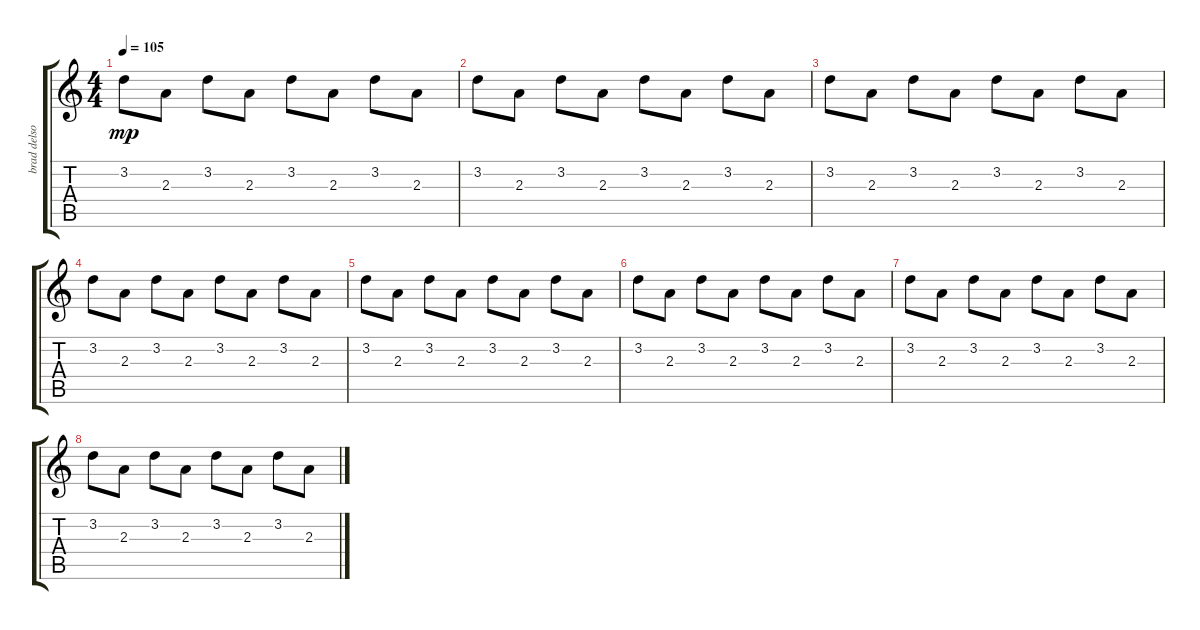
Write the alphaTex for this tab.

\track ("brad delson" "brad delso") {instrument electricguitarjazz}
\staff {score tabs}
\tuning (E4 B3 G3 D3 A2 E2) {hide}
\ts (4 4)
\tempo 105
\clef g2
\ks c
3.2.8{dy mp} 2.3.8 3.2.8 2.3.8 3.2.8 2.3.8 3.2.8 2.3.8 |
3.2.8 2.3.8 3.2.8 2.3.8 3.2.8 2.3.8 3.2.8 2.3.8 |
3.2.8 2.3.8 3.2.8 2.3.8 3.2.8 2.3.8 3.2.8 2.3.8 |
3.2.8 2.3.8 3.2.8 2.3.8 3.2.8 2.3.8 3.2.8 2.3.8 |
3.2.8 2.3.8 3.2.8 2.3.8 3.2.8 2.3.8 3.2.8 2.3.8 |
3.2.8 2.3.8 3.2.8 2.3.8 3.2.8 2.3.8 3.2.8 2.3.8 |
3.2.8 2.3.8 3.2.8 2.3.8 3.2.8 2.3.8 3.2.8 2.3.8 |
3.2.8 2.3.8 3.2.8 2.3.8 3.2.8 2.3.8 3.2.8 2.3.8
